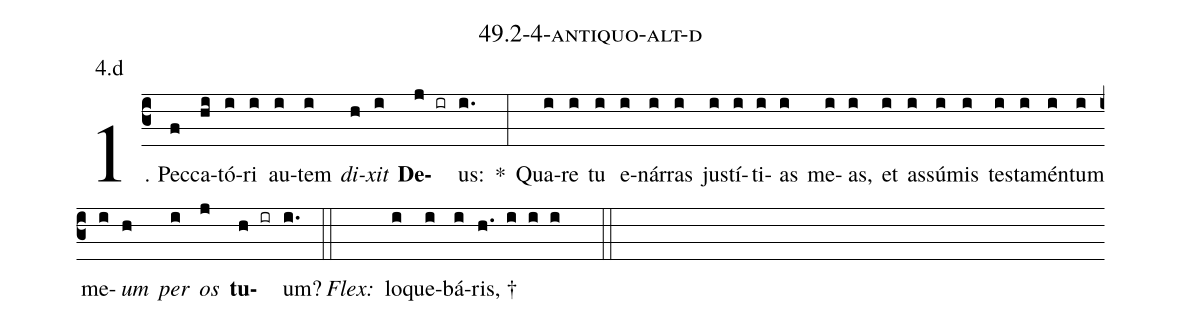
name: 49.2-4-antiquo-alt-d;
annotation: 4.d;
%%
(c3)1. Pec(f)ca(hi)tó(i)ri(i) au(i)tem(i) <i>di</i>(h)<i>xit</i>(i) <b>De</b>(j ir)us:(i.) *(:) Qua(i)re(i) tu(i) e(i)nár(i)ras(i) jus(i)tí(i)ti(i)as(i) me(i)as,(i) et(i) as(i)sú(i)mis(i) tes(i)ta(i)mén(i)tum(i) me(i)<i>um</i>(h) <i>per</i>(i) <i>os</i>(j) <b>tu</b>(h ir)um?(i.) (::)
<i>Flex:</i>()  lo(i)que(i)bá(i)ris, †(h. i i i  ::)

%E(i) u(h) o(i) u(j) a(h) e.(i.) (::)
